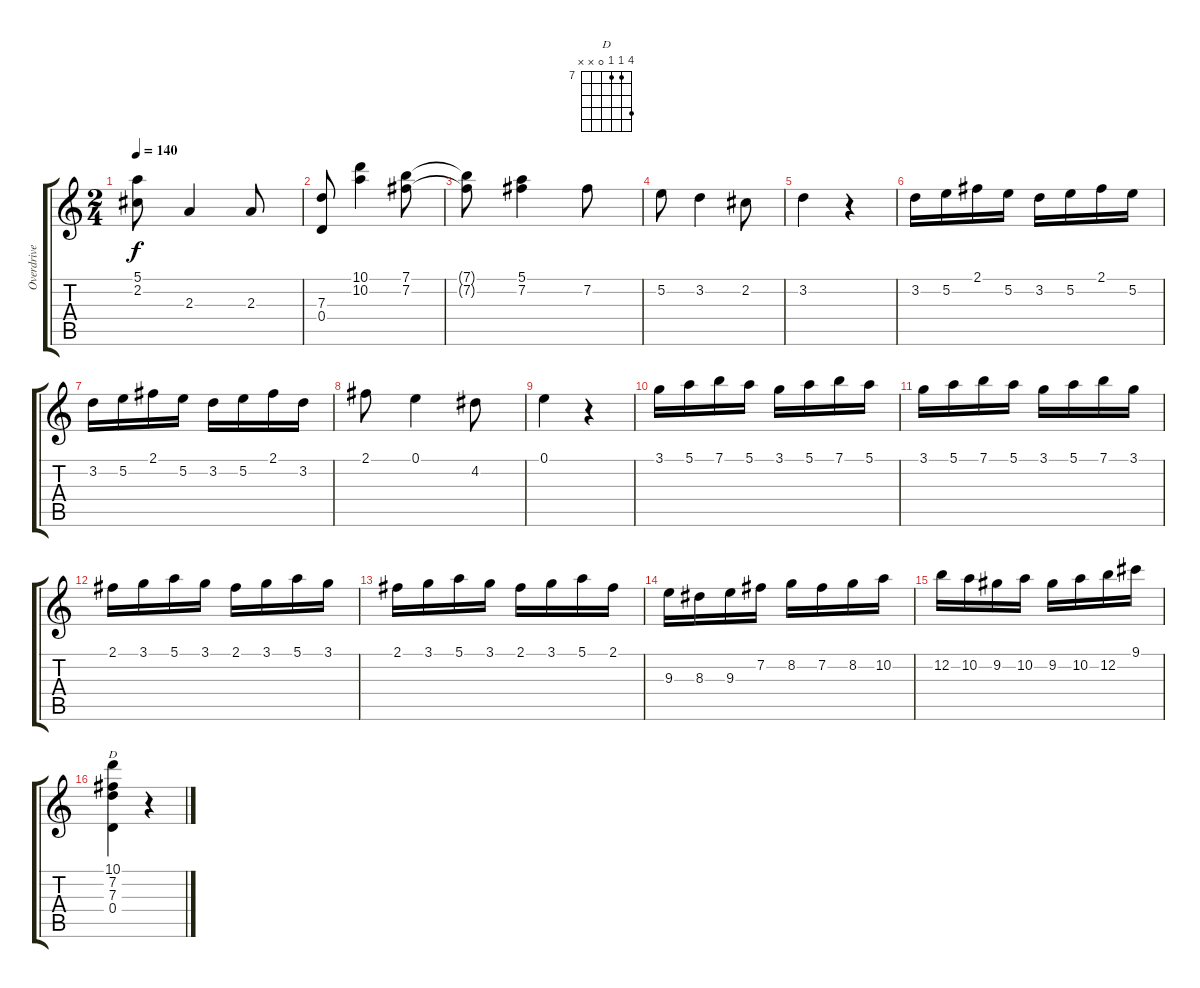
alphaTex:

\track ("Overdrive" "Overdrive") {instrument overdrivenguitar}
\staff {score tabs}
\tuning (E4 B3 G3 D3 A2 E2) {hide}
\chord ("D" 10 7 7 0 x x) {firstfret 7}
\ts (2 4)
\tempo 140
\clef g2
\ks c
(5.1{t} 2.2{t}).8{dy f} 2.3.4 2.3.8 |
(7.3 0.4).8 (10.1 10.2).4 (7.1 7.2).8 |
(7.1{t} 7.2{t}).8 (5.1 7.2).4 7.2.8 |
5.2.8 3.2.4 2.2.8 |
3.2.4 r.4 |
3.2.16 5.2.16 2.1.16 5.2.16 3.2.16 5.2.16 2.1.16 5.2.16 |
3.2.16 5.2.16 2.1.16 5.2.16 3.2.16 5.2.16 2.1.16 3.2.16 |
2.1.8 0.1.4 4.2.8 |
0.1.4 r.4 |
3.1.16 5.1.16 7.1.16 5.1.16 3.1.16 5.1.16 7.1.16 5.1.16 |
3.1.16 5.1.16 7.1.16 5.1.16 3.1.16 5.1.16 7.1.16 3.1.16 |
2.1.16 3.1.16 5.1.16 3.1.16 2.1.16 3.1.16 5.1.16 3.1.16 |
2.1.16 3.1.16 5.1.16 3.1.16 2.1.16 3.1.16 5.1.16 2.1.16 |
9.3.16 8.3.16 9.3.16 7.2.16 8.2.16 7.2.16 8.2.16 10.2.16 |
12.2.16 10.2.16 9.2.16 10.2.16 9.2.16 10.2.16 12.2.16 9.1.16 |
(10.1 7.2 7.3 0.4).4{ch "D"} r.4
